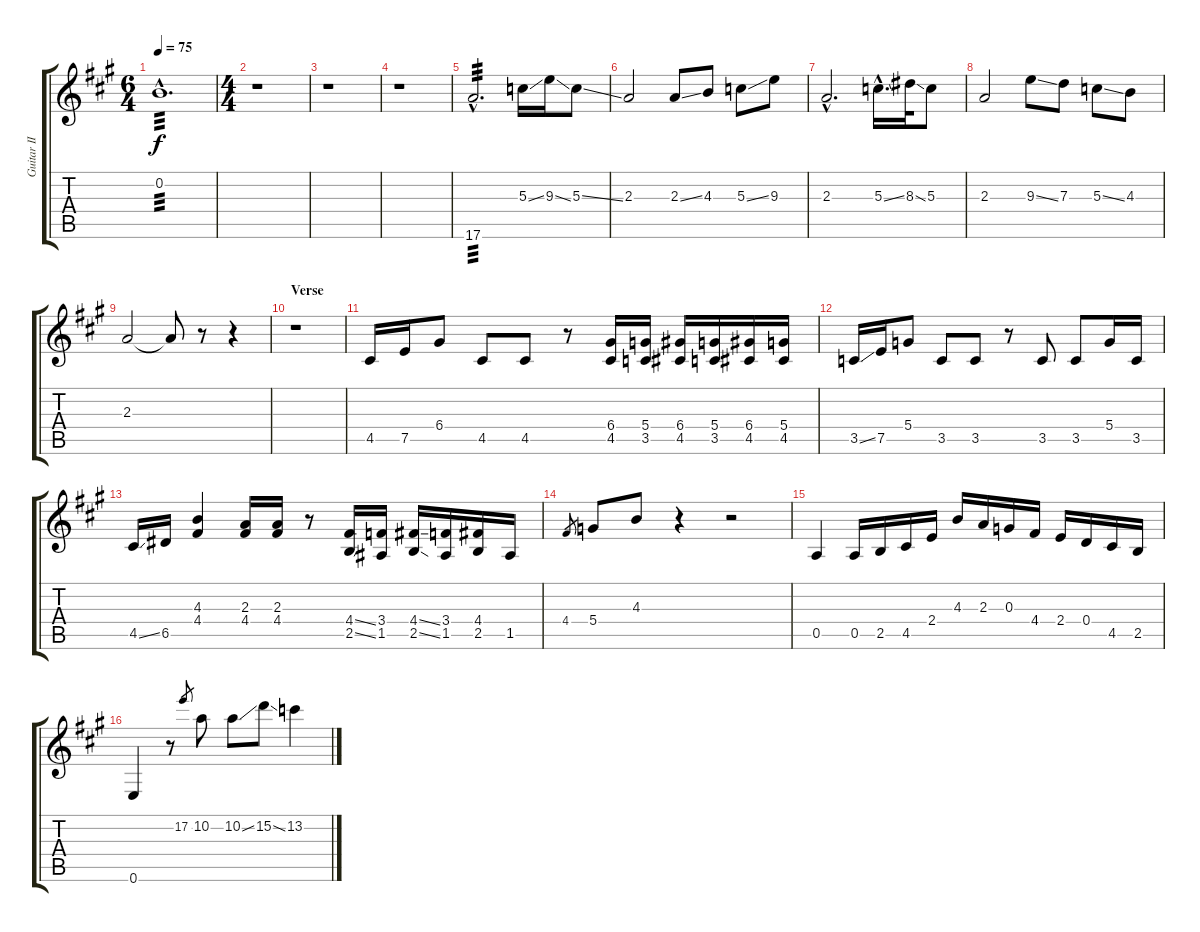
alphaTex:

\track ("Guitar II" "Guitar II") {instrument electricguitarclean}
\staff {score tabs}
\tuning (E4 B3 G3 D3 A2 E2) {hide}
\ts (6 4)
\tempo 75
\clef g2
\ks a
0.2{hac}.1{d tp 3 dy f instrument electricguitarclean} |
\ts (4 4)
r.1 |
r.1 |
r.1 |
17.6{hac}.2{d tp 3} 5.3{ss}.16 9.3{ss}.16 5.3{ss}.8 |
2.3.2{volume 16 instrument distortionguitar} 2.3{ss}.8 4.3.8 5.3{ss}.8 9.3.8 |
2.3{hac}.2{d} 5.3{ss hac}.16{d} 8.3{ss}.32 5.3.8 |
2.3.2 9.3{ss}.8 7.3.8 5.3{ss}.8 4.3.8 |
2.3.2 2.3{t}.8 r.8 r.4{volume 13 instrument electricguitarclean} |
\section ("" "Verse ")
r.1 |
4.5.16 7.5.16 6.4.8 4.5.8 4.5.8 r.8 (6.4 4.5).16 (5.4 3.5).16 (6.4 4.5).16 (5.4 3.5).16 (6.4 4.5).16 (5.4 4.5).16 |
3.5{ss}.16 7.5.16 5.4.8 3.5.8 3.5.8 r.8 3.5.8 3.5.8 5.4.16 3.5.16 |
4.5{ss}.16 6.5.16 (4.3 4.4).4 (2.3 4.4).16 (2.3 4.4).16 r.8 (4.4{ss} 2.5{ss}).16 (3.4 1.5).16 (4.4{ss} 2.5{ss}).16 (3.4 1.5).16 (4.4 2.5).16 1.5.16 |
4.4.8{gr} 5.4.8 4.3.8 r.4 r.2 |
0.5.4 0.5.16 2.5.16 4.5.16 2.4.16 4.3.16 2.3.16 0.3.16 4.4.16 2.4.16 0.4.16 4.5.16 2.5.16 |
0.6.4 r.8 17.2.8{gr} 10.2.8 10.2{ss}.8 15.2{ss}.8 13.2.4
